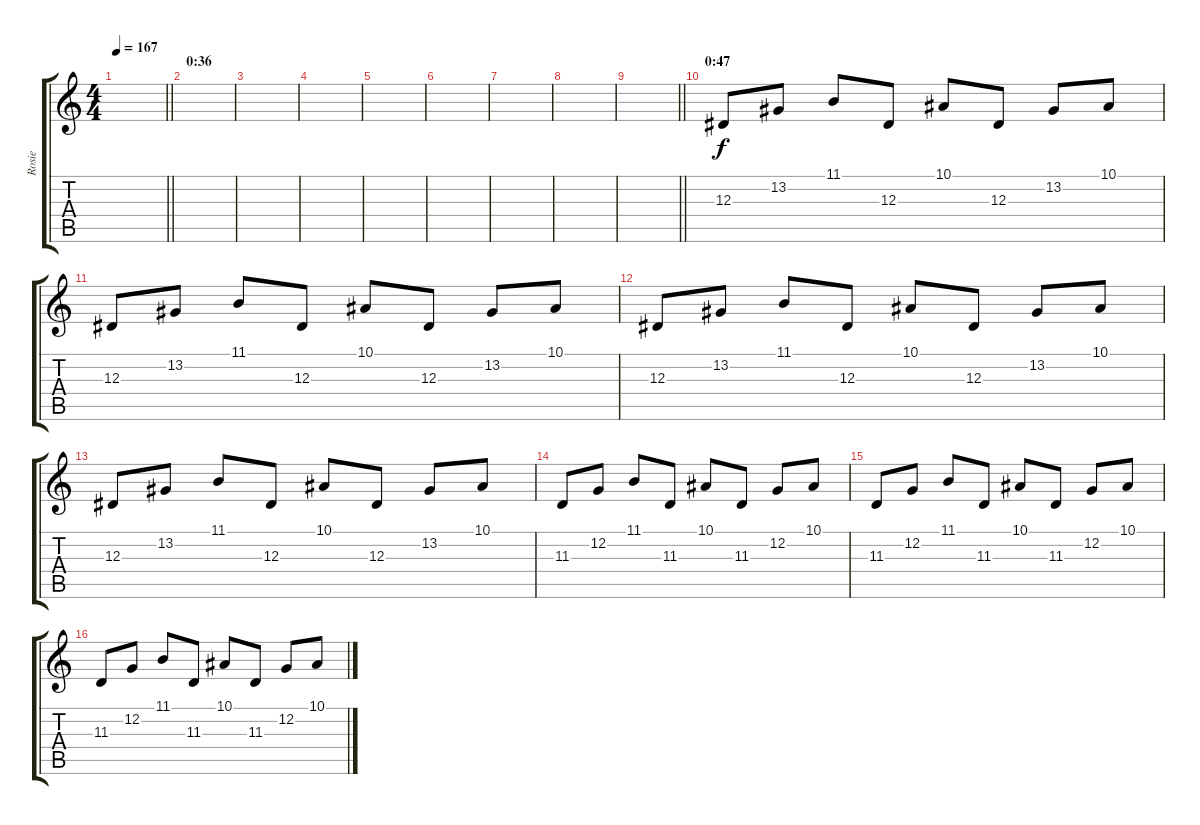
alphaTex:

\track ("Rosie" "Rosie") {instrument pizzicatostrings}
\staff {score tabs}
\tuning (C4 G3 Eb3 Bb2 F2 C2) {hide}
\ts (4 4)
\tempo 167
\clef g2
\barLineRight lightlight
\ks c
|
\section ("" "0:36")
|
|
|
|
|
|
|
\barLineRight lightlight
|
\section ("" "0:47")
12.3.8 13.2.8 11.1.8 12.3.8 10.1.8 12.3.8 13.2.8 10.1.8 |
12.3.8 13.2.8 11.1.8 12.3.8 10.1.8 12.3.8 13.2.8 10.1.8 |
12.3.8 13.2.8 11.1.8 12.3.8 10.1.8 12.3.8 13.2.8 10.1.8 |
12.3.8 13.2.8 11.1.8 12.3.8 10.1.8 12.3.8 13.2.8 10.1.8 |
11.3.8 12.2.8 11.1.8 11.3.8 10.1.8 11.3.8 12.2.8 10.1.8 |
11.3.8 12.2.8 11.1.8 11.3.8 10.1.8 11.3.8 12.2.8 10.1.8 |
11.3.8 12.2.8 11.1.8 11.3.8 10.1.8 11.3.8 12.2.8 10.1.8
